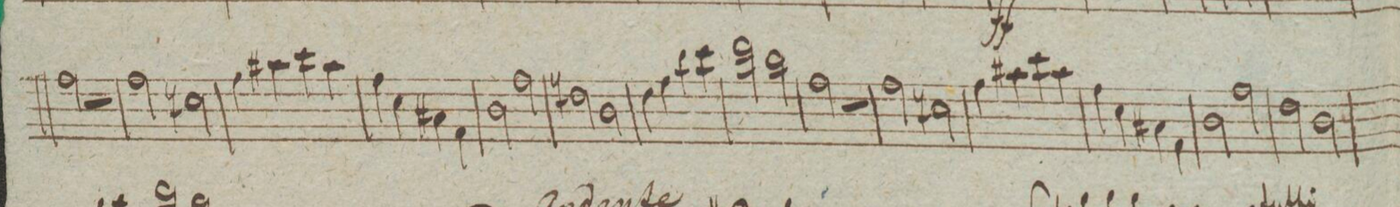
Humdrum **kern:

**kern	**dynam
*I"Fagoto 2do	*
*clefF4	*
*k[]	*
*met(c|)	*
*M4/4	*
2A\	.
2r	.
=58	=58
2A\	.
2En\	.
=59	=59
4A\	.
4c#X\	.
4e\	.
4c#\	.
=60	=60
4A\	.
4E\	.
4C#X\	.
4AA\	.
=61	=61
2D\	.
2A\	.
=62	=62
2Fn\	.
2D\	.
=63	=63
4F\	.
4A\	.
4d\	.
4e\	.
=64	=64
2f\	.
2d\	.
=65	=65
2A\	.
2r	.
=66	=66
2A\	.
2En\	.
=67	=67
4A\	.
4c#X\	.
4e\	.
4c#\	.
=68	=68
4A\	.
4E\	.
4C#X\	.
4AA\	.
=69	=69
2D\	.
2A\	.
=70	=70
2F\	.
2D\	.
=71	=71
*-	*-
